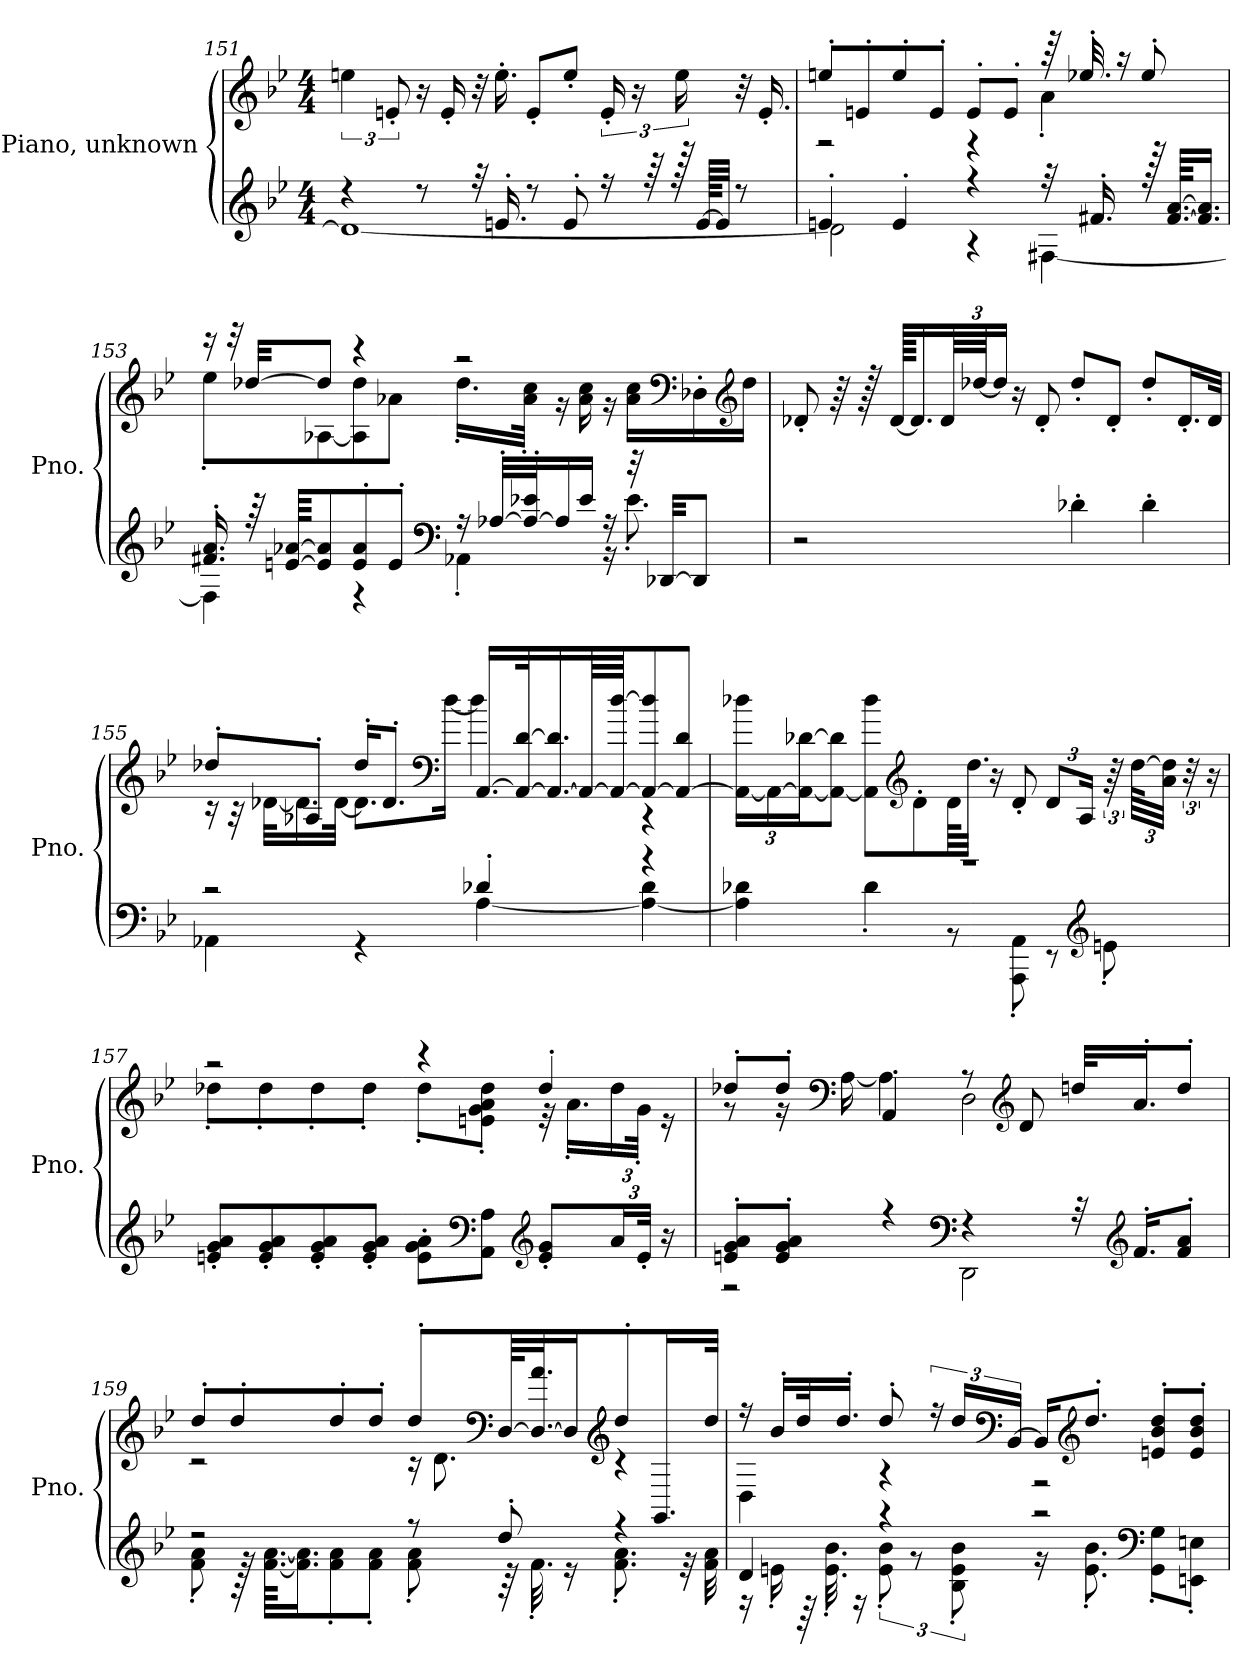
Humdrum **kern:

**kern	**kern
*part1	*part1
*staff2	*staff1
*I"Piano, unknown	*
*I'Pno.	*
!!LO:LB:g=z
*clefG2	*clefG2
*k[b-e-]	*k[b-e-]
*M4/4	*M4/4
=151	=151
*^	*
4r	1d-_	6een\
.	.	12en'/
8r	.	16r
.	.	16e'/
32r	.	32r
16.en'/	.	16.ee'\
8r	.	8e'/L
8e'/	.	8ee'/J
16r	.	24e'/
.	.	24r
64r	.	.
128r	.	.
.	.	24ee\
[128e/KKLLL	.	.
32e/JJJ]	.	.
8r	.	32r
.	.	16.e'/
=152	=152	=152
*	*	*^
4en'/	2d-\]	8een'/L	2r
.	.	8en'/	.
4e'/	.	8ee'/	.
.	.	8e'/J	.
4r	4r	8e'/L	4r
.	.	8e'/J	.
32r	[4F#X\	64r	4a'\
.	.	32.ee-X'/	.
16.f#X'/	.	.	.
.	.	16r	.
128r	.	8ee-'/	.
[64.f#/ [64.a/KKLL	.	.	.
16.f#/] 16.a/]JJ	.	.	.
!!LO:LB:g=z	!!
=153	=153	=153	=153
16.f#X/' 16.a/'	4F#\]	16r	8ee-'\L
.	.	32r	.
64r	.	[32dd-X/KKL	.
[64en/ [64a-X/KKKL	.	.	.
8e/] 8a-/]	.	8dd-/J]	[8A-X\
8e/' 8a-/'	4r	4r	8A-\] 8dd-\
8e'/J	.	.	8a-X\J
*clefF4	*	*	*
16r	4AA-X'\	2r	16.dd-'\LL
[32A-X'/LLL	.	.	.
32A-/_' 32e-X/'J	.	.	32a-\' 32cc\'JJk
16A-/]	.	.	16r
16e-/JJ	.	.	16a-\ 16cc\
16r	16r	.	16r
32r	8.e-'\	.	16a-\ 16cc\LL
[32DD-X/KKL	.	.	.
*	*	*clefF4	*
8DD-/J]	.	.	16D-X'\
*	*	*clefG2	*
.	.	.	16dd-\JJ
*v	*v	*	*
*	*v	*v
!!LO:PB:g=z
=154	=154
2r	8d-X'/
.	64r
.	128r
.	[128d-/KKKLL
.	16.d-/]
*	*Xbrackettup
.	96d-/LL
.	[96dd-X/JJ
.	24dd-/JJ]
.	16r
.	8d-'/
4d-X'\	8dd-'/L
.	8d-'/J
4d-'\	8dd-'/L
.	16.d-'/L
.	32d-/JJk
=155	=155
*^	*^
2r	4AA-X\	8dd-X'/L	16r
.	.	.	32r
.	.	.	[32d-X\KLL
.	.	8A-X'/J	16.d-\]
.	.	.	[32d-\JJk
.	4r	16dd-'/KL	8.d-\L]
.	.	8.d-'/J	.
*	*	*clefF4	*
.	.	.	[16dd-\Jk
4d-X'/	[4A\	[16.AA/LL	4dd-\]
.	.	32AA/_ [32d-/K	.
.	.	16.AA/_ 16.d-/]	.
.	.	64AA/LL_	.
.	.	64AA/_ [64dd-/JJJ	.
4r	4A\_ 4d-\	8AA/_ 8dd-/]	4r
.	.	8AA/_ 8d-/J	.
*	*	*v	*v
!!LO:LB:g=z
=156	=156	=156
1r	4A\] 4d-X\	24AA\_ 24dd-X\LL
.	.	24AA\_
.	.	24AA\_ [24d-X\J
.	.	8AA\_ 8d-\]J
.	4d-'\	8AA\] 8dd-\L
*	*	*clefG2
.	.	8d-'\
.	8r	64d-\KLL
.	.	32.dd-\JJJ
.	.	16r
.	8AAA\' 8AA\'	8d-'/
.	8r	12d-/L
.	.	24A/Jk
*clefG2	*	*
*	*	*brackettup
.	8en'\	96r
.	.	[96dd-\KLLL
.	.	48a\ 48dd-\]JJJ
.	.	48r
.	.	16r
*v	*v	*
=157	=157
*	*^
8en/' 8g/' 8a/'L	2r	8dd-X'\L
8e/' 8g/' 8a/'	.	8dd-'\
8e/' 8g/' 8a/'	.	8dd-'\
8e/' 8g/' 8a/'J	.	8dd-'\J
8e\' 8g\' 8a\'L	4r	8dd-'\L
*clefF4	*	*
8AA\ 8A\J	.	8en\' 8g\' 8a\' 8dd-\'J
*clefG2	*	*
8e/' 8g/'L	4dd-'/	32r
.	.	16.a'\LL
*Xbrackettup	*	*Xbrackettup
24a/L	.	24dd-\
48e'/JJk	.	48g'\JJk
16r	.	16r
!!LO:LB:g=z	!!
=158	=158	=158
*^	*	*
8en/' 8g/' 8a/'L	2r	8dd-X'/L	8r
8e/' 8g/' 8a/'J	.	8dd-'/J	16r
*	*	*clefF4	*
.	.	.	[16A\
4r	.	4AA'/	4A\]
*clefF4	*	*	*
4r	2DD\	8r	2D\
*	*	*clefG2	*
.	.	8d/	.
32r	.	32ddn/KLL	.
*clefG2	*	*	*
16.f'/KL	.	16.a'/J	.
8f/' 8a/'J	.	8dd'/J	.
=159	=159	=159	=159
2r	8f\' 8a\'	8dd'/L	2r
.	128r	8dd'/	.
.	[64.f\ [64.a\KKLL	.	.
.	16.f\] 16.a\]J	.	.
.	8f\' 8a\'	8dd'/	.
.	8f\' 8a\'J	8dd'/J	.
8r	8f\' 8a\'	8dd'/L	16r
.	.	.	8.d\
*	*	*clefF4	*
8dd'/	64r	[64D/KLL	.
.	32.f'\	32.D/_ 32.a/J	.
.	16r	16D/J]	.
*	*	*clefG2	*
4r	8.f\' 8.a\'	8dd'/	4r
.	.	16.GG/L	.
.	32r	.	.
.	32f\ 32a\	32dd/JJk	.
!!LO:LB:g=z	!!
=160	=160	=160	=160
4d/	16r	16r	4D\
.	16en'\	16b-'/LL	.
.	64r	32dd/K	.
.	32.e\' 32.b-\'	.	.
.	.	16.dd'/JJ	.
.	16r	.	.
*	*brackettup	*	*
4r	12e\' 12b-\'	8dd'/	4r
.	12r	.	.
*	*	*brackettup	*
.	.	24r	.
.	12B-\' 12e\' 12b-\'	24dd/LL	.
*	*	*clefF4	*
.	.	[24BB-/JJ	.
2r	16r	16BB-/KL]	2r
*	*	*clefG2	*
.	8.e\' 8.b-\'	8.dd'/J	.
*clefF4	*	*	*
.	8GG\' 8G\'L	8en/' 8b-/' 8dd/'L	.
.	8EEn\' 8En\'J	8e/' 8b-/' 8dd/'J	.
*v	*v	*	*
*	*v	*v
=	=
*-	*-
